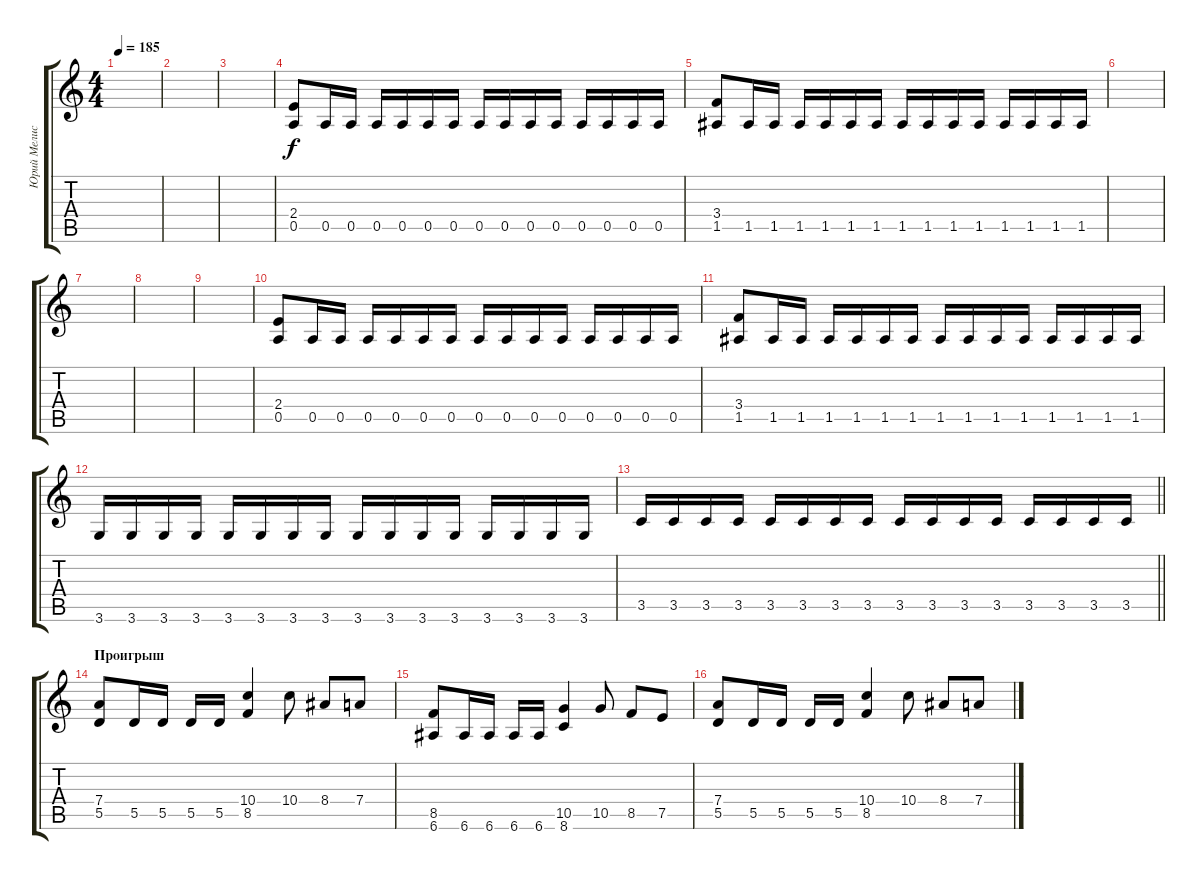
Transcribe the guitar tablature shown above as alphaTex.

\track ("Юрий Мелисов" "Юрий Мелис") {instrument distortionguitar}
\staff {score tabs}
\tuning (E4 B3 G3 D3 A2 E2) {hide}
\ts (4 4)
\tempo 185
\clef g2
\ks c
|
|
|
(2.4 0.5).8 0.5.16 0.5.16 0.5.16 0.5.16 0.5.16 0.5.16 0.5.16 0.5.16 0.5.16 0.5.16 0.5.16 0.5.16 0.5.16 0.5.16 |
(3.4 1.5).8 1.5.16 1.5.16 1.5.16 1.5.16 1.5.16 1.5.16 1.5.16 1.5.16 1.5.16 1.5.16 1.5.16 1.5.16 1.5.16 1.5.16 |
|
|
|
|
(2.4 0.5).8 0.5.16 0.5.16 0.5.16 0.5.16 0.5.16 0.5.16 0.5.16 0.5.16 0.5.16 0.5.16 0.5.16 0.5.16 0.5.16 0.5.16 |
(3.4 1.5).8 1.5.16 1.5.16 1.5.16 1.5.16 1.5.16 1.5.16 1.5.16 1.5.16 1.5.16 1.5.16 1.5.16 1.5.16 1.5.16 1.5.16 |
3.6.16 3.6.16 3.6.16 3.6.16 3.6.16 3.6.16 3.6.16 3.6.16 3.6.16 3.6.16 3.6.16 3.6.16 3.6.16 3.6.16 3.6.16 3.6.16 |
\barLineRight lightlight
3.5.16 3.5.16 3.5.16 3.5.16 3.5.16 3.5.16 3.5.16 3.5.16 3.5.16 3.5.16 3.5.16 3.5.16 3.5.16 3.5.16 3.5.16 3.5.16 |
\section ("" "Проигрыш")
(7.4 5.5).8 5.5.16 5.5.16 5.5.16 5.5.16 (10.4 8.5).4 10.4.8 8.4.8 7.4.8 |
(8.5 6.6).8 6.6.16 6.6.16 6.6.16 6.6.16 (10.5 8.6).4 10.5.8 8.5.8 7.5.8 |
(7.4 5.5).8 5.5.16 5.5.16 5.5.16 5.5.16 (10.4 8.5).4 10.4.8 8.4.8 7.4.8
